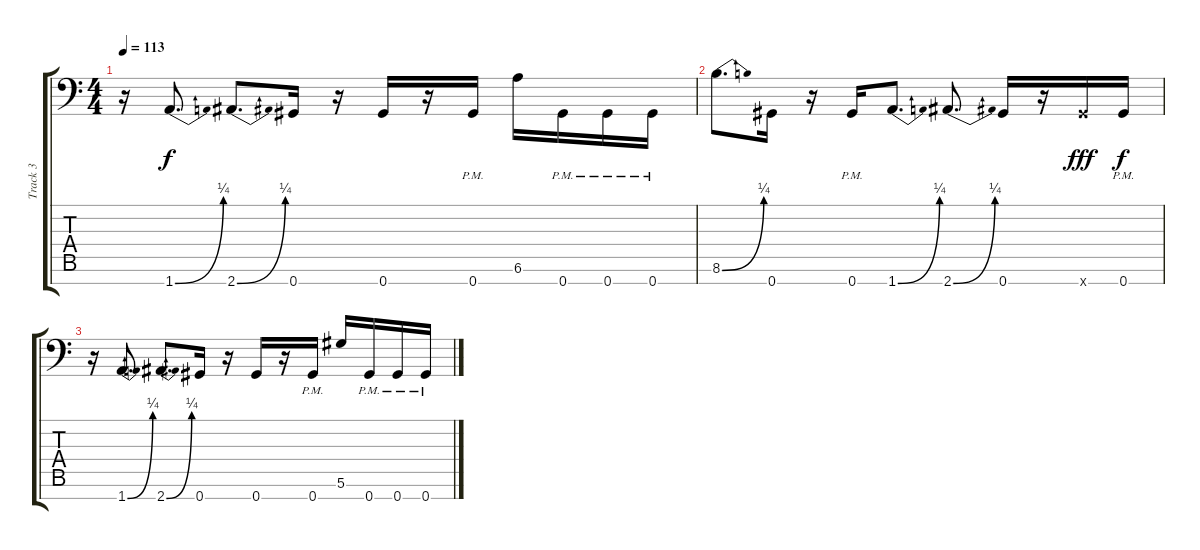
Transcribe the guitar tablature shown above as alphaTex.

\track ("Track 3" "Track 3") {instrument distortionguitar}
\staff {score tabs}
\tuning (Eb4 Bb3 Gb3 Db3 Ab2 Eb2 Ab1) {hide}
\ts (4 4)
\tempo 113
\clef f4
\ks c
r.16{dy f} 1.7{be (bend 0 0 60 1)}.8{d} 2.7{be (bend 0 0 60 1)}.8{d} 0.7.16 r.16 0.7.16 r.16 0.7{pm}.16 6.6.16 0.7{pm}.16 0.7{pm}.16 0.7{pm}.16 |
8.6{be (bend 0 0 60 1)}.8{d} 0.7.16 r.16 0.7{pm}.16 1.7{be (bend 0 0 60 1)}.8{d} 2.7{be (bend 0 0 60 1)}.8{d} 0.7.16 r.16 0.7{x}.16{dy fff} 0.7{pm}.16{dy f} |
r.16 1.7{be (bend 0 0 60 1)}.8{d} 2.7{be (bend 0 0 60 1)}.8{d} 0.7.16 r.16 0.7.16 r.16 0.7{pm}.16 5.6.16 0.7{pm}.16 0.7{pm}.16 0.7{pm}.16
